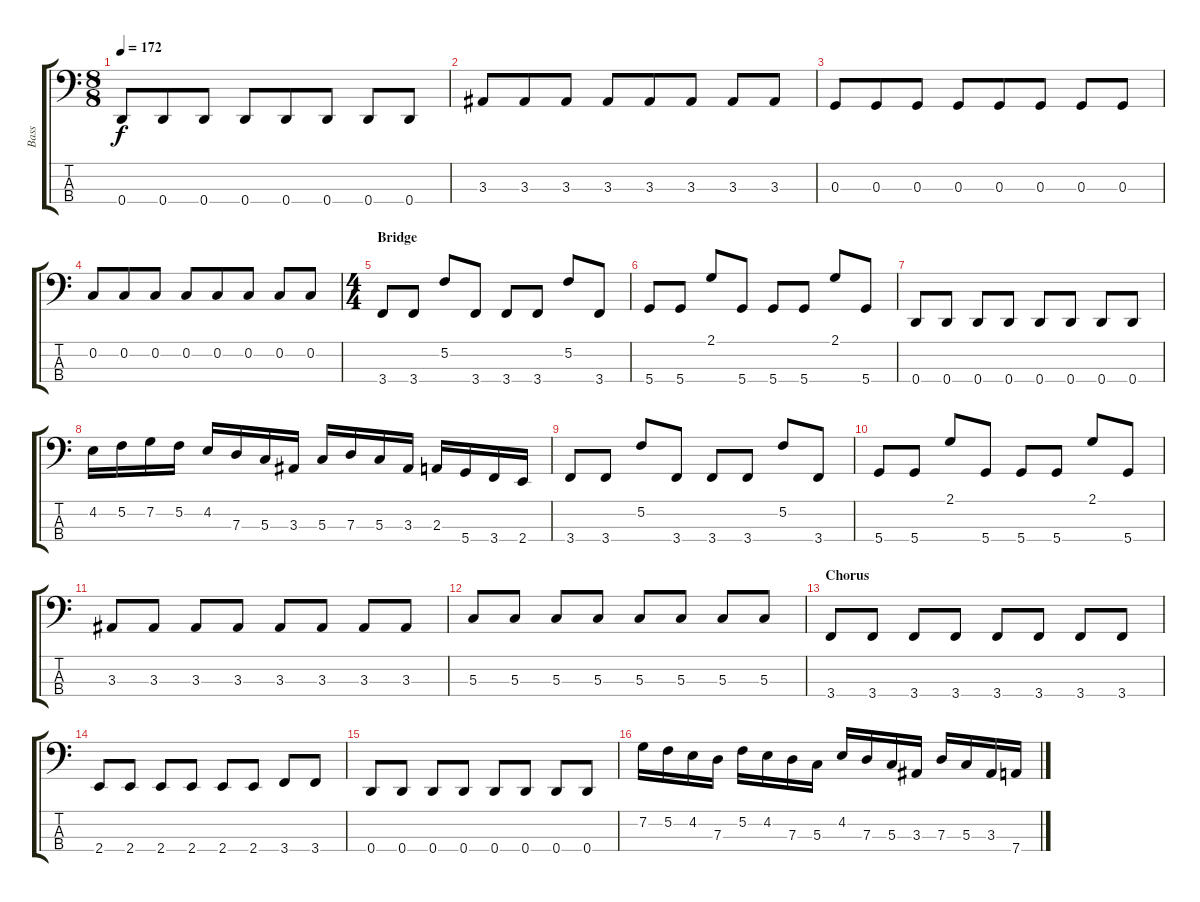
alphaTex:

\track ("Bass" "Bass") {instrument electricbassfinger}
\staff {score tabs}
\tuning (F2 C2 G1 D1) {hide}
\ts (8 8)
\tempo 172
\clef f4
\ks c
0.4.8{dy f} 0.4.8 0.4.8 0.4.8 0.4.8 0.4.8 0.4.8 0.4.8 |
3.3.8 3.3.8 3.3.8 3.3.8 3.3.8 3.3.8 3.3.8 3.3.8 |
0.3.8 0.3.8 0.3.8 0.3.8 0.3.8 0.3.8 0.3.8 0.3.8 |
0.2.8 0.2.8 0.2.8 0.2.8 0.2.8 0.2.8 0.2.8 0.2.8 |
\ts (4 4)
\section ("" "Bridge")
3.4.8 3.4.8 5.2.8 3.4.8 3.4.8 3.4.8 5.2.8 3.4.8 |
5.4.8 5.4.8 2.1.8 5.4.8 5.4.8 5.4.8 2.1.8 5.4.8 |
0.4.8 0.4.8 0.4.8 0.4.8 0.4.8 0.4.8 0.4.8 0.4.8 |
4.2.16 5.2.16 7.2.16 5.2.16 4.2.16 7.3.16 5.3.16 3.3.16 5.3.16 7.3.16 5.3.16 3.3.16 2.3.16 5.4.16 3.4.16 2.4.16 |
3.4.8 3.4.8 5.2.8 3.4.8 3.4.8 3.4.8 5.2.8 3.4.8 |
5.4.8 5.4.8 2.1.8 5.4.8 5.4.8 5.4.8 2.1.8 5.4.8 |
3.3.8 3.3.8 3.3.8 3.3.8 3.3.8 3.3.8 3.3.8 3.3.8 |
5.3.8 5.3.8 5.3.8 5.3.8 5.3.8 5.3.8 5.3.8 5.3.8 |
\section ("" "Chorus")
3.4.8 3.4.8 3.4.8 3.4.8 3.4.8 3.4.8 3.4.8 3.4.8 |
2.4.8 2.4.8 2.4.8 2.4.8 2.4.8 2.4.8 3.4.8 3.4.8 |
0.4.8 0.4.8 0.4.8 0.4.8 0.4.8 0.4.8 0.4.8 0.4.8 |
7.2.16 5.2.16 4.2.16 7.3.16 5.2.16 4.2.16 7.3.16 5.3.16 4.2.16 7.3.16 5.3.16 3.3.16 7.3.16 5.3.16 3.3.16 7.4.16
